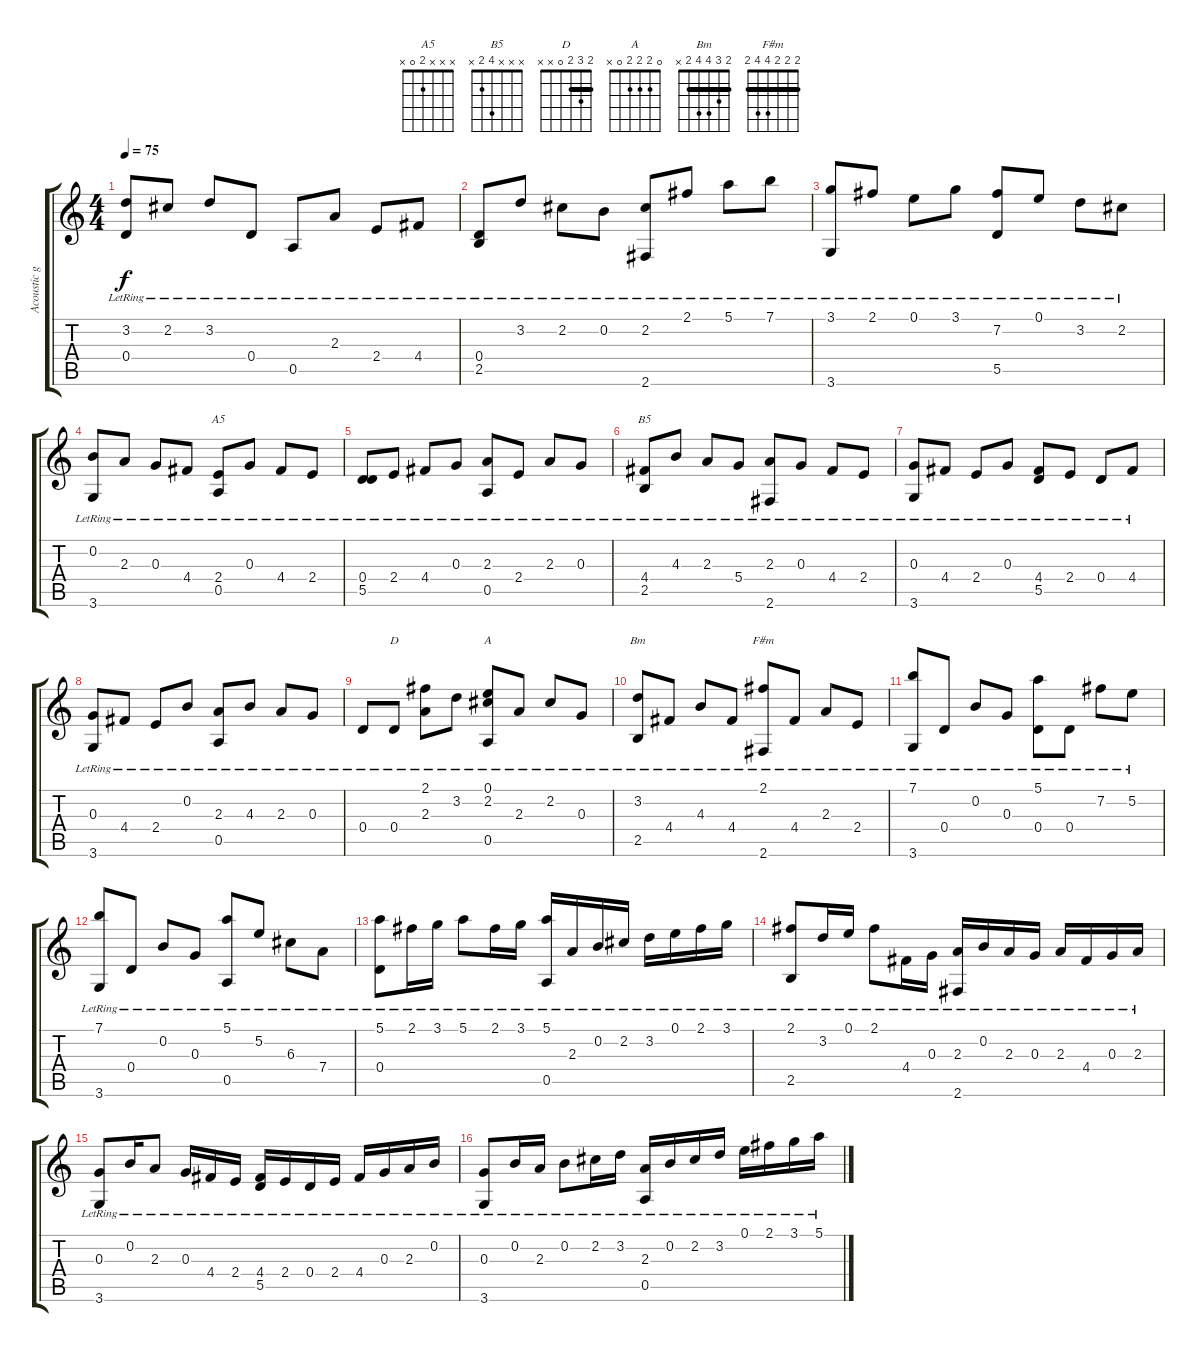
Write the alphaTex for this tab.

\track ("Acoustic guitar" "Acoustic g") {instrument acousticguitarnylon}
\staff {score tabs}
\tuning (E4 B3 G3 D3 A2 E2) {hide}
\chord ("A5" x x x 2 0 x)
\chord ("B5" x x x 4 2 x)
\chord ("D" 2 3 2 0 x x) {barre 2}
\chord ("A" 0 2 2 2 0 x)
\chord ("Bm" 2 3 4 4 2 x) {barre 2}
\chord ("F#m" 2 2 2 4 4 2) {barre 2}
\ts (4 4)
\tempo 75
\clef g2
\ks c
(3.2{lr} 0.4{lr}).8{dy f} 2.2{lr}.8 3.2{lr}.8 0.4{lr}.8 0.5{lr}.8 2.3{lr}.8 2.4{lr}.8 4.4{lr}.8 |
(0.4{lr} 2.5{lr}).8 3.2{lr}.8 2.2{lr}.8 0.2{lr}.8 (2.2{lr} 2.6{lr}).8 2.1{lr}.8 5.1{lr}.8 7.1{lr}.8 |
(3.1{lr} 3.6{lr}).8 2.1{lr}.8 0.1{lr}.8 3.1{lr}.8 (7.2{lr} 5.5{lr}).8 0.1{lr}.8 3.2{lr}.8 2.2{lr}.8 |
(0.2{lr} 3.6{lr}).8 2.3{lr}.8 0.3{lr}.8 4.4{lr}.8 (2.4{lr} 0.5{lr}).8{ch "A5"} 0.3{lr}.8 4.4{lr}.8 2.4{lr}.8 |
(0.4{lr} 5.5{lr}).8 2.4{lr}.8 4.4{lr}.8 0.3{lr}.8 (2.3{lr} 0.5{lr}).8 2.4{lr}.8 2.3{lr}.8 0.3{lr}.8 |
(4.4{lr} 2.5{lr}).8{ch "B5"} 4.3{lr}.8 2.3{lr}.8 5.4{lr}.8 (2.3{lr} 2.6{lr}).8 0.3{lr}.8 4.4{lr}.8 2.4{lr}.8 |
(0.3{lr} 3.6{lr}).8 4.4{lr}.8 2.4{lr}.8 0.3{lr}.8 (4.4{lr} 5.5{lr}).8 2.4{lr}.8 0.4{lr}.8 4.4{lr}.8 |
(0.3{lr} 3.6{lr}).8 4.4{lr}.8 2.4{lr}.8 0.2{lr}.8 (2.3{lr} 0.5{lr}).8 4.3{lr}.8 2.3{lr}.8 0.3{lr}.8 |
0.4{lr}.8 0.4{lr}.8{ch "D"} (2.1{lr} 2.3{lr}).8 3.2{lr}.8 (0.1{lr} 2.2{lr} 0.5{lr}).8{ch "A"} 2.3{lr}.8 2.2{lr}.8 0.3{lr}.8 |
(3.2{lr} 2.5{lr}).8{ch "Bm"} 4.4{lr}.8 4.3{lr}.8 4.4{lr}.8 (2.1{lr} 2.6{lr}).8{ch "F#m"} 4.4{lr}.8 2.3{lr}.8 2.4{lr}.8 |
(7.1{lr} 3.6{lr}).8 0.4{lr}.8 0.2{lr}.8 0.3{lr}.8 (5.1{lr} 0.4{lr}).8 0.4{lr}.8 7.2{lr}.8 5.2{lr}.8 |
(7.1{lr} 3.6{lr}).8 0.4{lr}.8 0.2{lr}.8 0.3{lr}.8 (5.1{lr} 0.5{lr}).8 5.2{lr}.8 6.3{lr}.8 7.4{lr}.8 |
(5.1{lr} 0.4{lr}).8 2.1{lr}.16 3.1{lr}.16 5.1{lr}.8 2.1{lr}.16 3.1{lr}.16 (5.1{lr} 0.5{lr}).16 2.3{lr}.16 0.2{lr}.16 2.2{lr}.16 3.2{lr}.16 0.1{lr}.16 2.1{lr}.16 3.1{lr}.16 |
(2.1{lr} 2.5{lr}).8 3.2{lr}.16 0.1{lr}.16 2.1{lr}.8 4.4{lr}.16 0.3{lr}.16 (2.3{lr} 2.6{lr}).16 0.2{lr}.16 2.3{lr}.16 0.3{lr}.16 2.3{lr}.16 4.4{lr}.16 0.3{lr}.16 2.3{lr}.16 |
(0.3{lr} 3.6{lr}).8 0.2{lr}.16 2.3{lr}.8 0.3{lr}.16 4.4{lr}.16 2.4{lr}.16 (4.4{lr} 5.5{lr}).16 2.4{lr}.16 0.4{lr}.16 2.4{lr}.16 4.4{lr}.16 0.3{lr}.16 2.3{lr}.16 0.2{lr}.16 |
(0.3{lr} 3.6{lr}).8 0.2{lr}.16 2.3{lr}.16 0.2{lr}.8 2.2{lr}.16 3.2{lr}.16 (2.3{lr} 0.5{lr}).16 0.2{lr}.16 2.2{lr}.16 3.2{lr}.16 0.1{lr}.16 2.1{lr}.16 3.1{lr}.16 5.1{lr}.16
